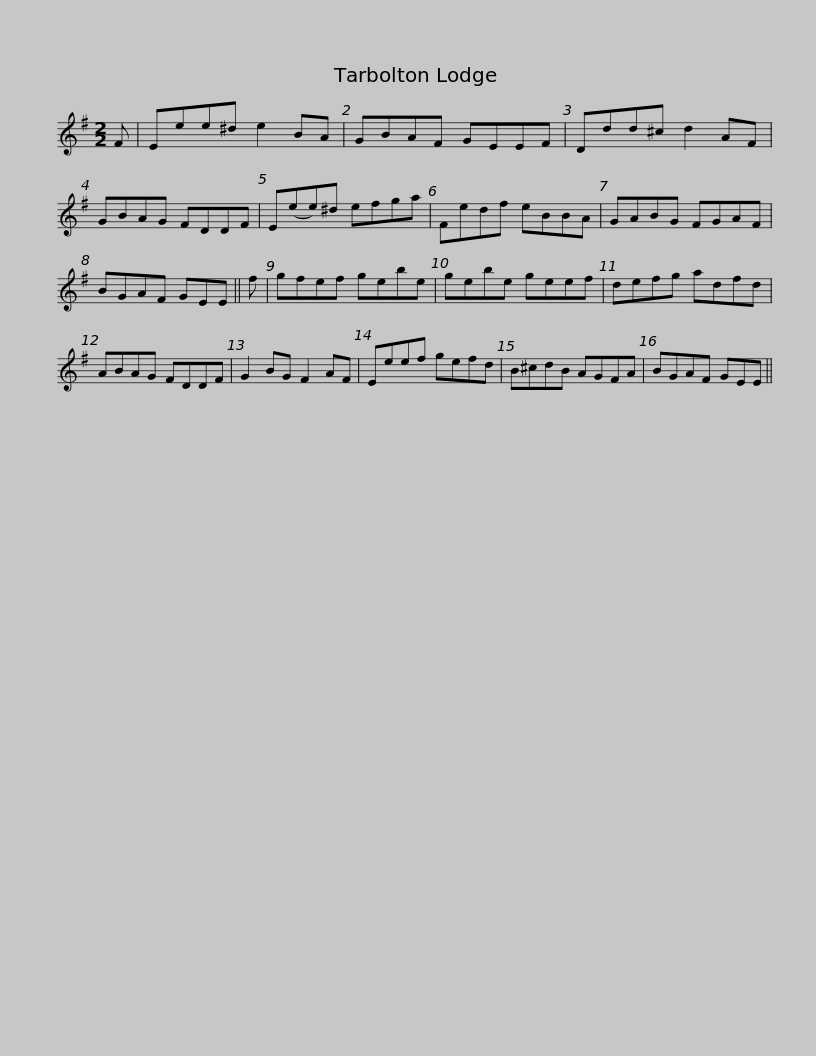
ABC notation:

X:1
L:1/8
M:2/2
I:linebreak $
K:Emin
V:1 treble
V:1
 F | Eee^d e2 BA | GBAF GEEF | Ddd^c d2 AF | GBAG FDDF | %5
 E(ee)^d efga |$ Fedf eBBA | GABG FGAF | BGAF GEE || f | %10
 gfef gebe | gebe geef |$ defg adfd | ABAG FDDF | G2 BG F2 AF | %15
 Eeef gefd | B^cdB AGFA | BGAF GEE || %18
